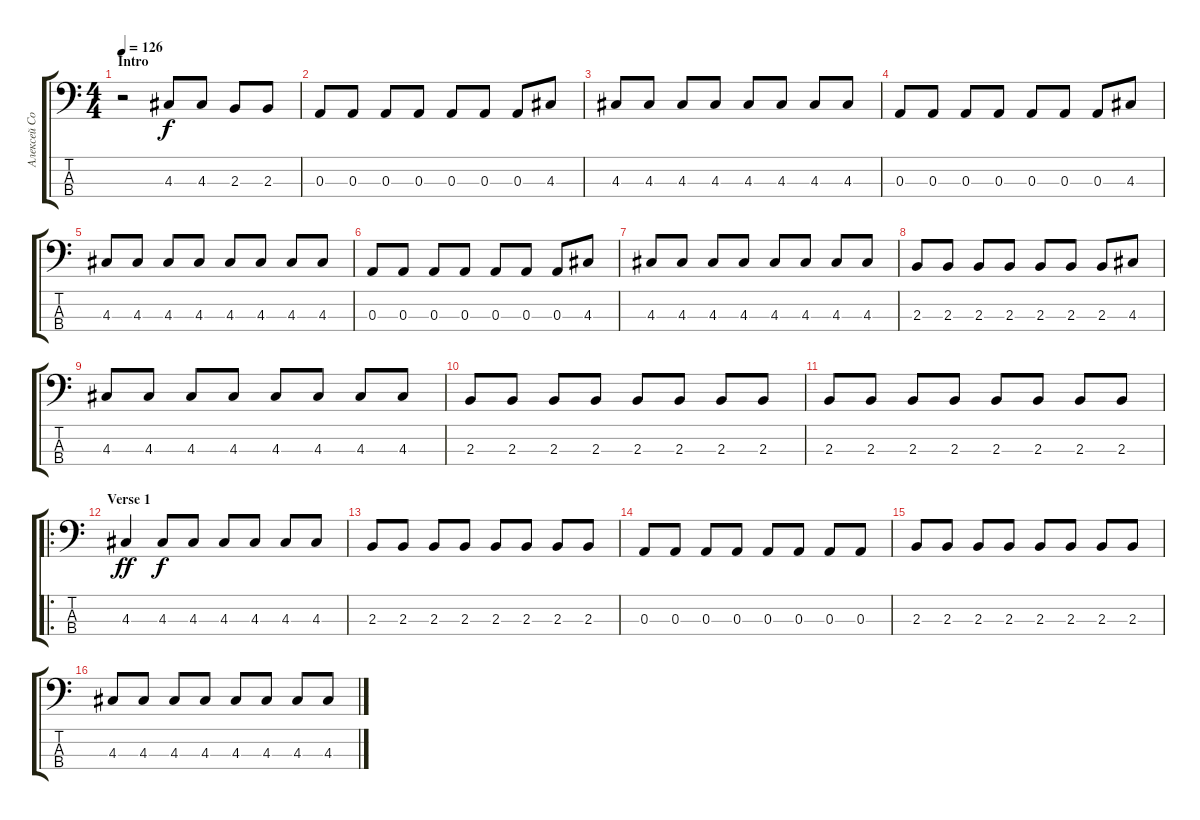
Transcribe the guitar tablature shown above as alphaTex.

\track ("Алексей Соловьев (Бас гитара)" "Алексей Со") {instrument electricbasspick}
\staff {score tabs}
\tuning (G2 D2 A1 E1) {hide}
\ts (4 4)
\section ("" "Intro")
\tempo 126
\clef f4
\ks c
r.2{dy f instrument electricbasspick} 4.3.8 4.3.8 2.3.8 2.3.8 |
0.3.8 0.3.8 0.3.8 0.3.8 0.3.8 0.3.8 0.3.8 4.3.8 |
4.3.8 4.3.8 4.3.8 4.3.8 4.3.8 4.3.8 4.3.8 4.3.8 |
0.3.8 0.3.8 0.3.8 0.3.8 0.3.8 0.3.8 0.3.8 4.3.8 |
4.3.8 4.3.8 4.3.8 4.3.8 4.3.8 4.3.8 4.3.8 4.3.8 |
0.3.8 0.3.8 0.3.8 0.3.8 0.3.8 0.3.8 0.3.8 4.3.8 |
4.3.8 4.3.8 4.3.8 4.3.8 4.3.8 4.3.8 4.3.8 4.3.8 |
2.3.8 2.3.8 2.3.8 2.3.8 2.3.8 2.3.8 2.3.8 4.3.8 |
4.3.8 4.3.8 4.3.8 4.3.8 4.3.8 4.3.8 4.3.8 4.3.8 |
2.3.8 2.3.8 2.3.8 2.3.8 2.3.8 2.3.8 2.3.8 2.3.8 |
2.3.8 2.3.8 2.3.8 2.3.8 2.3.8 2.3.8 2.3.8 2.3.8 |
\ro
\section ("" "Verse 1")
4.3.4{dy ff} 4.3.8{dy f} 4.3.8 4.3.8 4.3.8 4.3.8 4.3.8 |
2.3.8 2.3.8 2.3.8 2.3.8 2.3.8 2.3.8 2.3.8 2.3.8 |
0.3.8 0.3.8 0.3.8 0.3.8 0.3.8 0.3.8 0.3.8 0.3.8 |
2.3.8 2.3.8 2.3.8 2.3.8 2.3.8 2.3.8 2.3.8 2.3.8 |
4.3.8 4.3.8 4.3.8 4.3.8 4.3.8 4.3.8 4.3.8 4.3.8
